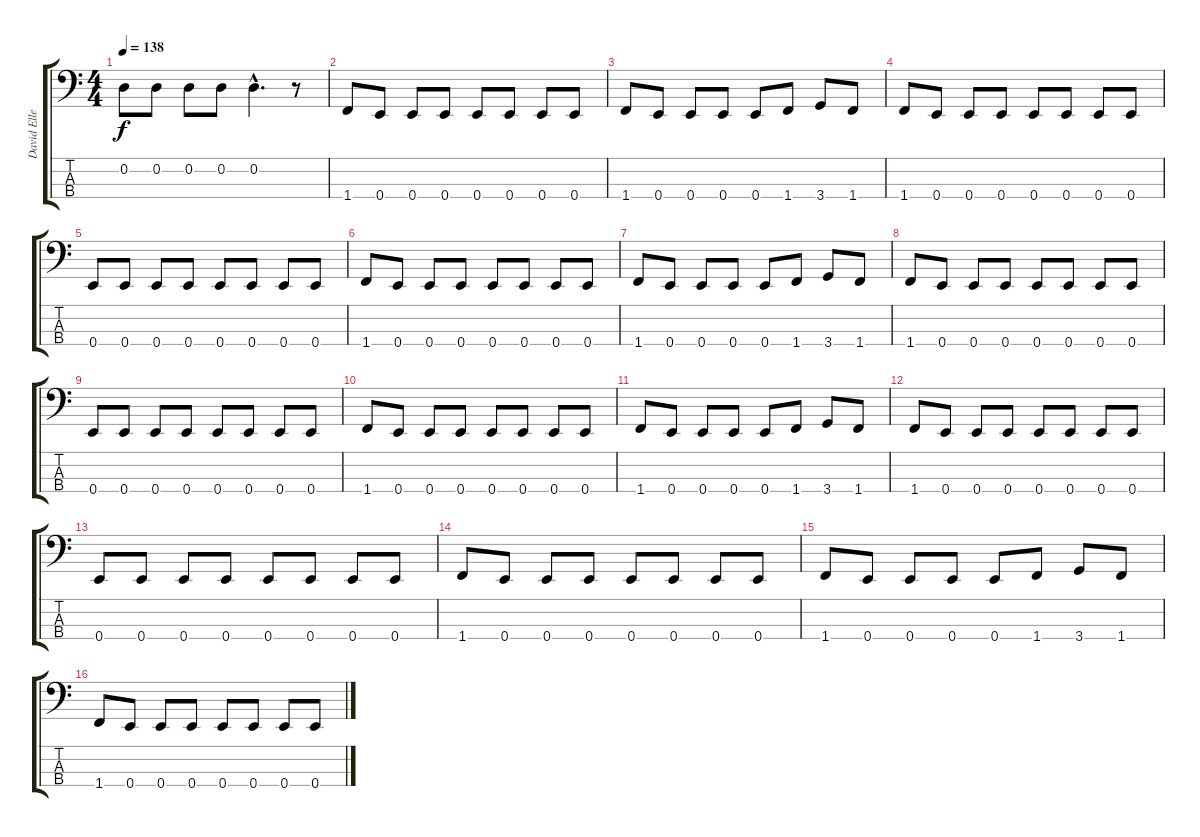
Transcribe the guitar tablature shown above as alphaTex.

\track ("David Ellefson (Bass)" "David Elle") {instrument electricbasspick}
\staff {score tabs}
\tuning (G2 D2 A1 E1) {hide}
\ts (4 4)
\tempo 138
\clef f4
\ks c
0.2.8{dy f} 0.2.8 0.2.8 0.2.8 0.2{hac}.4{d} r.8 |
1.4.8 0.4.8 0.4.8 0.4.8 0.4.8 0.4.8 0.4.8 0.4.8 |
1.4.8 0.4.8 0.4.8 0.4.8 0.4.8 1.4.8 3.4.8 1.4.8 |
1.4.8 0.4.8 0.4.8 0.4.8 0.4.8 0.4.8 0.4.8 0.4.8 |
0.4.8 0.4.8 0.4.8 0.4.8 0.4.8 0.4.8 0.4.8 0.4.8 |
1.4.8 0.4.8 0.4.8 0.4.8 0.4.8 0.4.8 0.4.8 0.4.8 |
1.4.8 0.4.8 0.4.8 0.4.8 0.4.8 1.4.8 3.4.8 1.4.8 |
1.4.8 0.4.8 0.4.8 0.4.8 0.4.8 0.4.8 0.4.8 0.4.8 |
0.4.8 0.4.8 0.4.8 0.4.8 0.4.8 0.4.8 0.4.8 0.4.8 |
1.4.8 0.4.8 0.4.8 0.4.8 0.4.8 0.4.8 0.4.8 0.4.8 |
1.4.8 0.4.8 0.4.8 0.4.8 0.4.8 1.4.8 3.4.8 1.4.8 |
1.4.8 0.4.8 0.4.8 0.4.8 0.4.8 0.4.8 0.4.8 0.4.8 |
0.4.8 0.4.8 0.4.8 0.4.8 0.4.8 0.4.8 0.4.8 0.4.8 |
1.4.8 0.4.8 0.4.8 0.4.8 0.4.8 0.4.8 0.4.8 0.4.8 |
1.4.8 0.4.8 0.4.8 0.4.8 0.4.8 1.4.8 3.4.8 1.4.8 |
1.4.8 0.4.8 0.4.8 0.4.8 0.4.8 0.4.8 0.4.8 0.4.8
